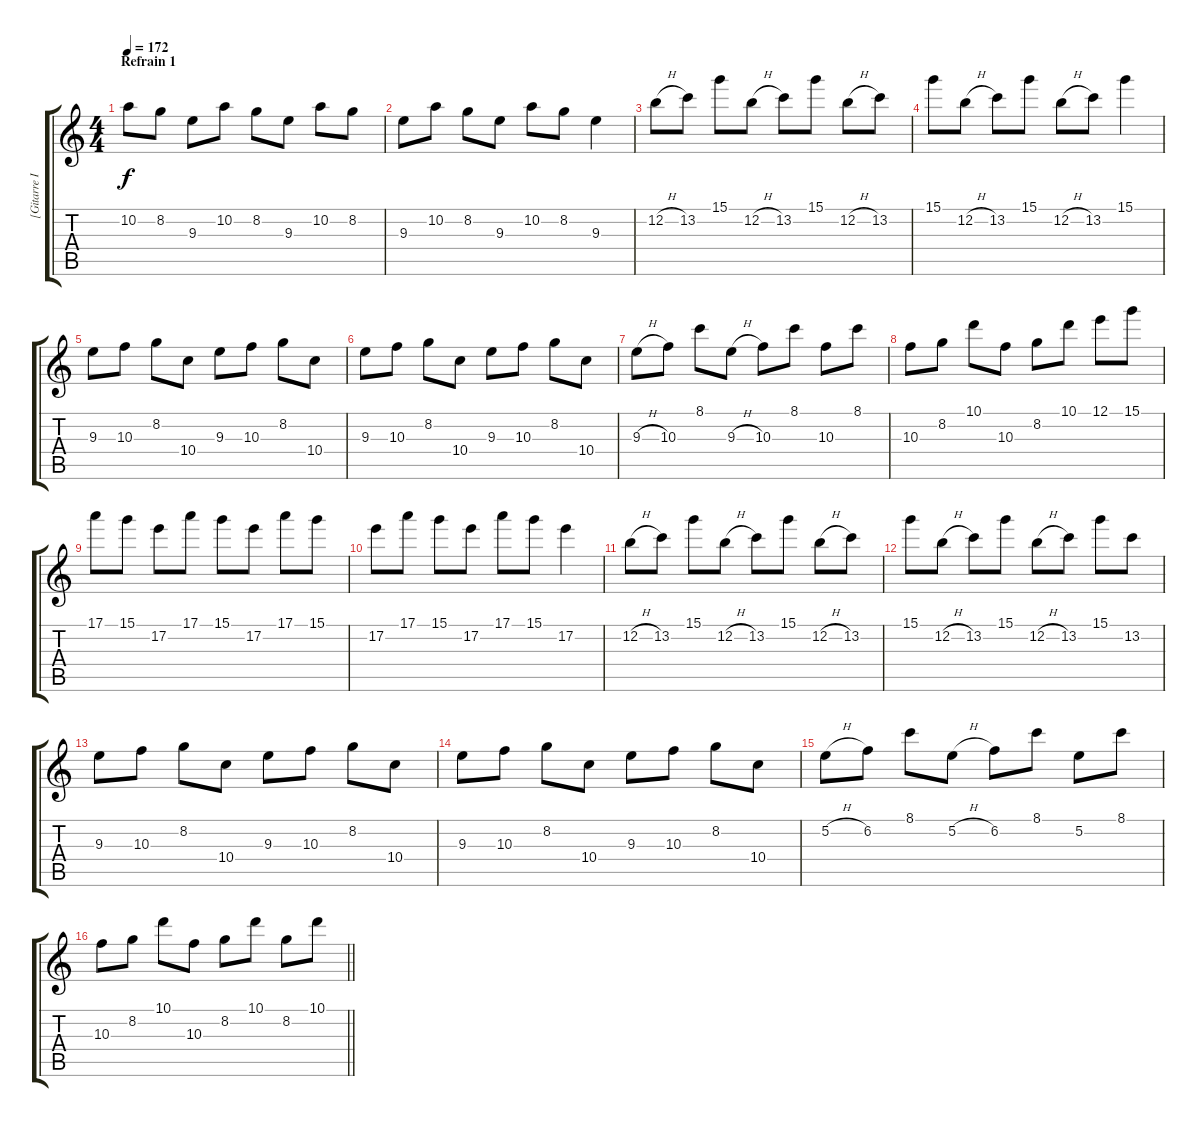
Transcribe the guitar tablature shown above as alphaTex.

\track ("[Gitarre II]" "[Gitarre I") {instrument overdrivenguitar}
\staff {score tabs}
\tuning (E4 B3 G3 D3 A2 E2) {hide}
\ts (4 4)
\section ("" "Refrain 1")
\tempo 172
\clef g2
\ks c
10.2.8{dy f} 8.2.8 9.3.8 10.2.8 8.2.8 9.3.8 10.2.8 8.2.8 |
9.3.8 10.2.8 8.2.8 9.3.8 10.2.8 8.2.8 9.3.4 |
12.2{h}.8 13.2.8 15.1.8 12.2{h}.8 13.2.8 15.1.8 12.2{h}.8 13.2.8 |
15.1.8 12.2{h}.8 13.2.8 15.1.8 12.2{h}.8 13.2.8 15.1.4 |
9.3.8 10.3.8 8.2.8 10.4.8 9.3.8 10.3.8 8.2.8 10.4.8 |
9.3.8 10.3.8 8.2.8 10.4.8 9.3.8 10.3.8 8.2.8 10.4.8 |
9.3{h}.8 10.3.8 8.1.8 9.3{h}.8 10.3.8 8.1.8 10.3.8 8.1.8 |
10.3.8 8.2.8 10.1.8 10.3.8 8.2.8 10.1.8 12.1.8 15.1.8 |
17.1.8 15.1.8 17.2.8 17.1.8 15.1.8 17.2.8 17.1.8 15.1.8 |
17.2.8 17.1.8 15.1.8 17.2.8 17.1.8 15.1.8 17.2.4 |
12.2{h}.8 13.2.8 15.1.8 12.2{h}.8 13.2.8 15.1.8 12.2{h}.8 13.2.8 |
15.1.8 12.2{h}.8 13.2.8 15.1.8 12.2{h}.8 13.2.8 15.1.8 13.2.8 |
9.3.8 10.3.8 8.2.8 10.4.8 9.3.8 10.3.8 8.2.8 10.4.8 |
9.3.8 10.3.8 8.2.8 10.4.8 9.3.8 10.3.8 8.2.8 10.4.8 |
5.2{h}.8 6.2.8 8.1.8 5.2{h}.8 6.2.8 8.1.8 5.2.8 8.1.8 |
\barLineRight lightlight
10.3.8 8.2.8 10.1.8 10.3.8 8.2.8 10.1.8 8.2.8 10.1.8
